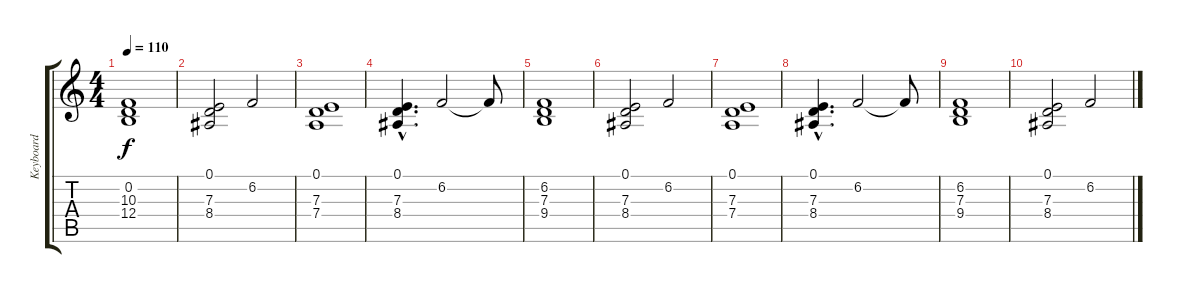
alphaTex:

\track ("Keyboard" "Keyboard") {instrument drawbarorgan}
\staff {score tabs}
\tuning (E4 B3 G3 D3 A2 E2) {hide}
\ts (4 4)
\tempo 110
\clef g2
\ks c
(0.2 10.3 12.4).1{dy f} |
(0.1 7.3 8.4).2 6.2.2 |
(0.1 7.3 7.4).1 |
(0.1{hac} 7.3{hac} 8.4{hac}).4{d} 6.2.2 6.2{t}.8 |
(6.2 7.3 9.4).1 |
(0.1 7.3 8.4).2 6.2.2 |
(0.1 7.3 7.4).1 |
(0.1{hac} 7.3{hac} 8.4{hac}).4{d} 6.2.2 6.2{t}.8 |
(6.2 7.3 9.4).1 |
(0.1 7.3 8.4).2 6.2.2
